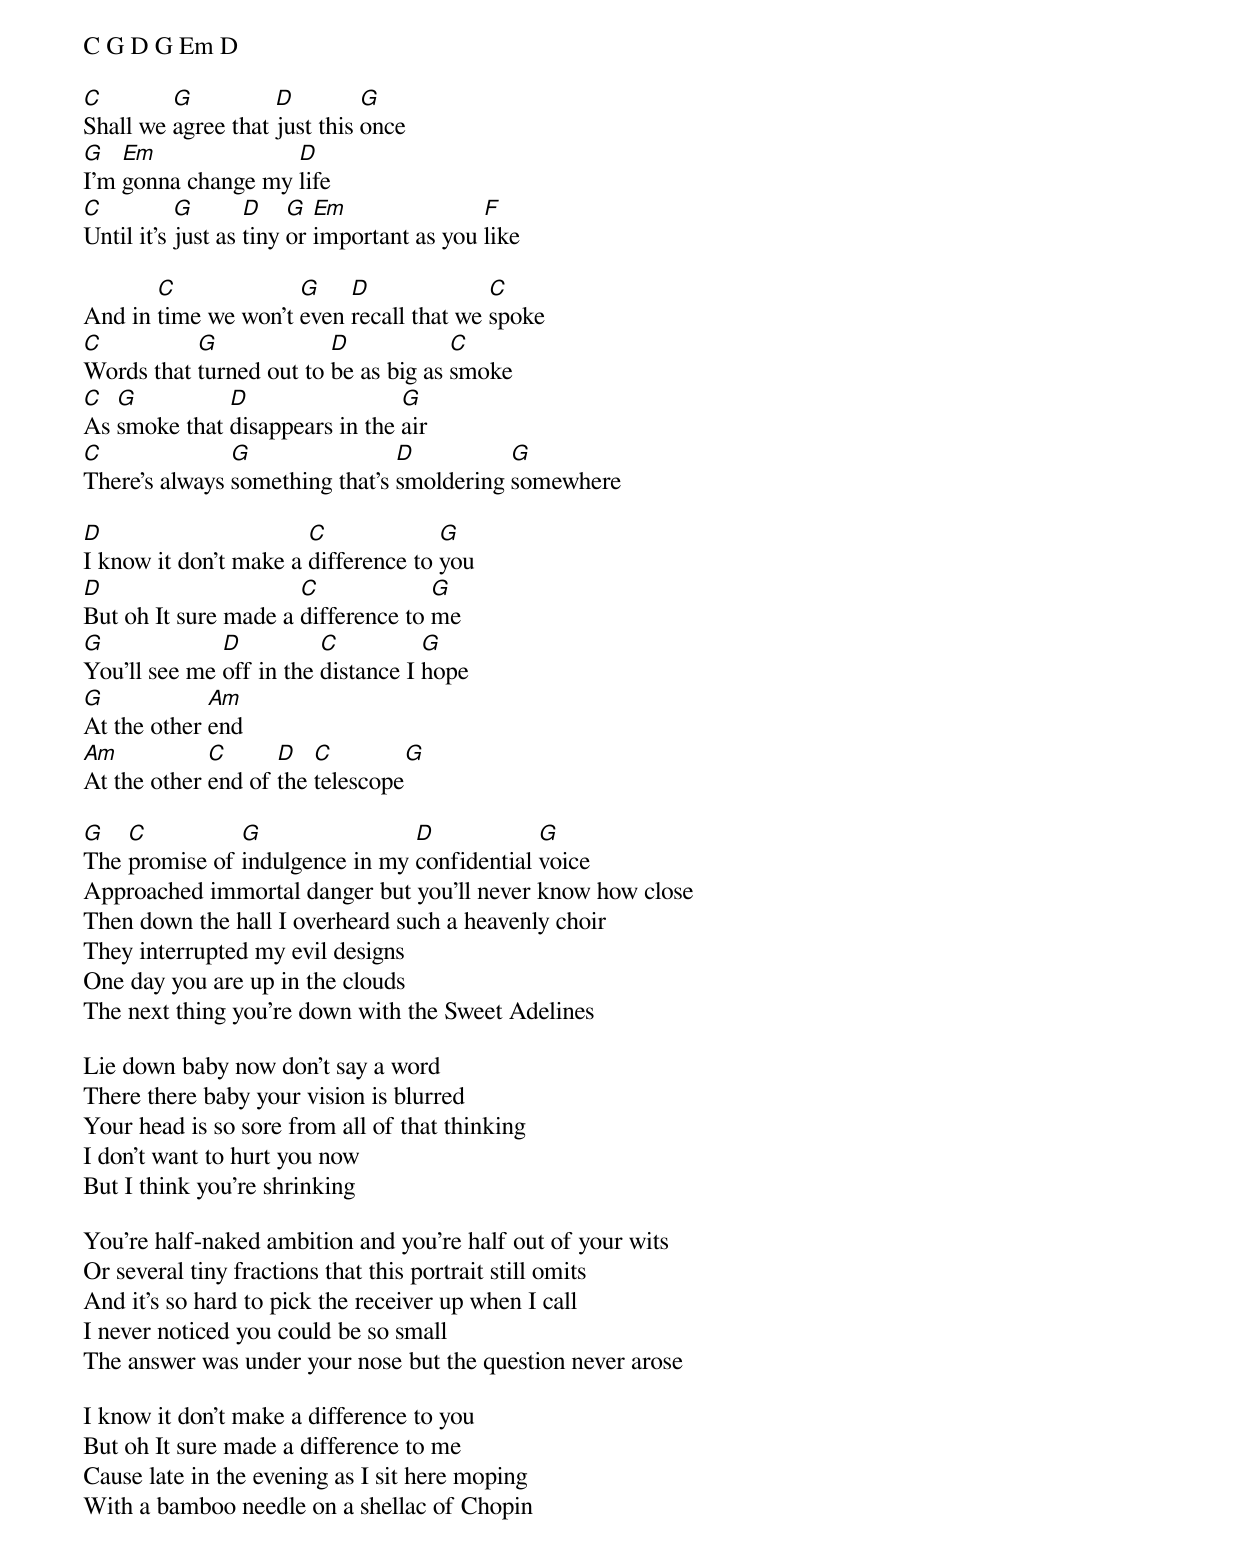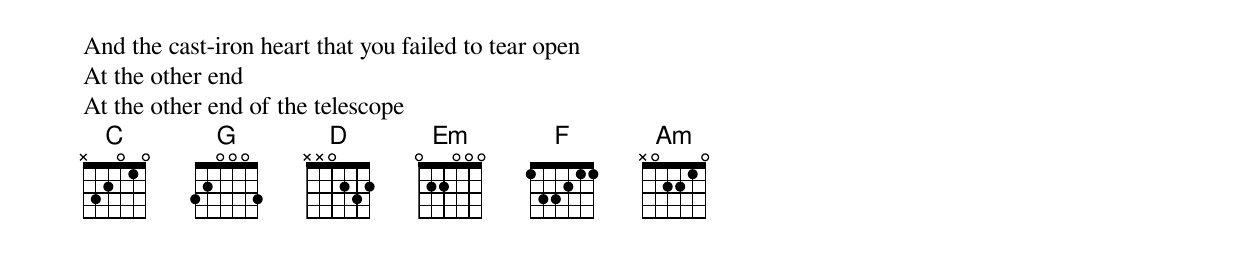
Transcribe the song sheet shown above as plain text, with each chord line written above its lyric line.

C G D G Em D

C        G          D         G
Shall we agree that just this once
G   Em              D
I'm gonna change my life
C          G       D    G  Em               F
Until it's just as tiny or important as you like

       C             G    D              C
And in time we won't even recall that we spoke
C          G             D            C
Words that turned out to be as big as smoke
C  G          D                 G
As smoke that disappears in the air
C              G                D          G
There's always something that's smoldering somewhere

D                      C             G
I know it don't make a difference to you
D                     C             G
But oh It sure made a difference to me
G             D          C          G
You'll see me off in the distance I hope
G            Am
At the other end
Am           C      D   C        G
At the other end of the telescope

G   C          G                D            G
The promise of indulgence in my confidential voice
Approached immortal danger but you'll never know how close
Then down the hall I overheard such a heavenly choir
They interrupted my evil designs
One day you are up in the clouds
The next thing you're down with the Sweet Adelines

Lie down baby now don't say a word
There there baby your vision is blurred
Your head is so sore from all of that thinking
I don't want to hurt you now
But I think you're shrinking

You're half-naked ambition and you're half out of your wits
Or several tiny fractions that this portrait still omits
And it's so hard to pick the receiver up when I call
I never noticed you could be so small
The answer was under your nose but the question never arose

I know it don't make a difference to you
But oh It sure made a difference to me
Cause late in the evening as I sit here moping
With a bamboo needle on a shellac of Chopin
And the cast-iron heart that you failed to tear open
At the other end
At the other end of the telescope
